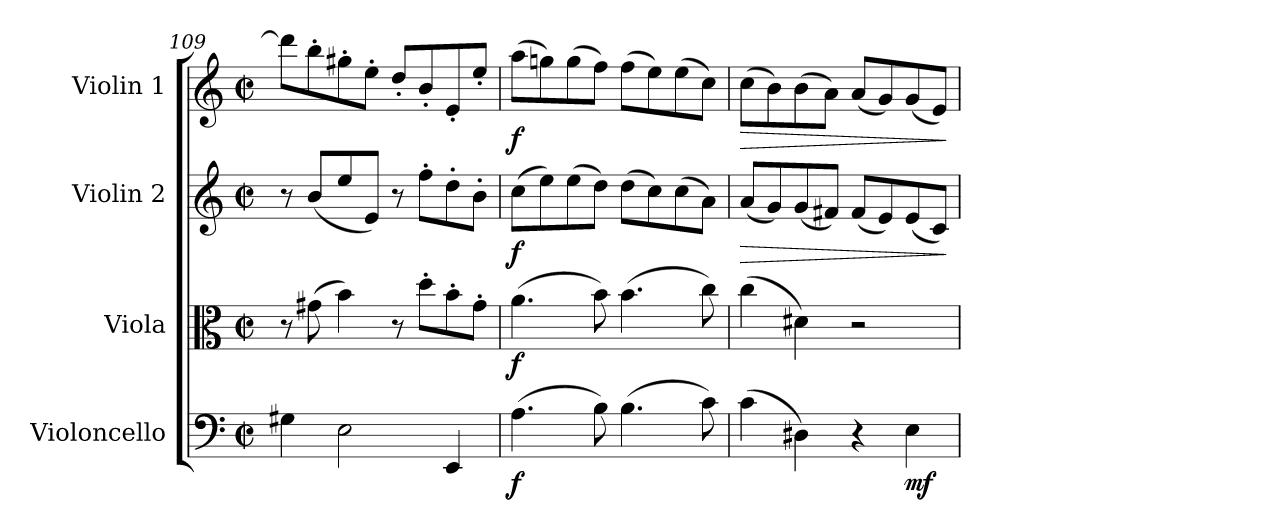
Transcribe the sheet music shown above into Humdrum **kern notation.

**kern	**dynam	**kern	**dynam	**kern	**dynam	**kern	**dynam
*part4	*part4	*part3	*part3	*part2	*part2	*part1	*part1
*staff4	*staff4	*staff3	*staff3	*staff2	*staff2	*staff1	*staff1
*I"Violoncello	*	*I"Viola	*	*I"Violin 2	*	*I"Violin 1	*
*I'Vc	*	*I'Vla	*	*I'Vln	*	*I'Vln	*
*clefF4	*	*clefC3	*	*clefG2	*	*clefG2	*
*k[]	*	*k[]	*	*k[]	*	*k[]	*
*M2/2	*	*M2/2	*	*M2/2	*	*M2/2	*
*met(c|)	*	*met(c|)	*	*met(c|)	*	*met(c|)	*
=109	=109	=109	=109	=109	=109	=109	=109
4G#X\	.	8r	.	8r	.	8ddd\L]	.
.	.	(8g#X\	.	(8b/L	.	8bb'\	.
2E\	.	4b\)	.	8ee/	.	8gg#X'\	.
.	.	.	.	8e/J)	.	8ee'\J	.
.	.	8r	.	8r	.	8dd'/L	.
.	.	8dd'\L	.	8ff'\L	.	8b'/	.
4EE/	.	8b'\	.	8dd'\	.	8e'/	.
.	.	8g#'\J	.	8b'\J	.	8ee'/J	.
=110	=110	=110	=110	=110	=110	=110	=110
!	!LO:DY:b	!	!LO:DY:b	!	!LO:DY:b	!	!LO:DY:b
(4.A\	f	(4.a\	f	(8cc\L	f	(8aa\L	f
.	.	.	.	8ee\)	.	8ggn\)	.
.	.	.	.	(8ee\	.	(8gg\	.
8B\)	.	8b\)	.	8dd\J)	.	8ff\J)	.
(4.B\	.	(4.b\	.	(8dd\L	.	(8ff\L	.
.	.	.	.	8cc\)	.	8ee\)	.
.	.	.	.	(8cc\	.	(8ee\	.
8c\)	.	8cc\)	.	8a\J)	.	8cc\J)	.
!!LO:LB:g=z
=111	=111	=111	=111	=111	=111	=111	=111
!	!	!	!	!	!LO:HP:b	!	!LO:HP:b
(4c\	.	(4cc\	.	(8a/L	>	(8cc\L	>
.	.	.	.	8g/)	.	8b\)	.
4D#X\)	.	4d#X\)	.	(8g/	.	(8b\	.
.	.	.	.	8f#X/J)	.	8a\J)	.
4r	.	2r	.	(8f#/L	.	(8a/L	.
.	.	.	.	8e/)	.	8g/)	.
!	!LO:DY:b	!	!	!	!	!	!
4E\	mf	.	.	(8e/	.	(8g/	.
.	.	.	.	8c/J)	.	8e/J)	.
.	.	.	.	.	]	.	]
=	=	=	=	=	=	=	=
*-	*-	*-	*-	*-	*-	*-	*-
